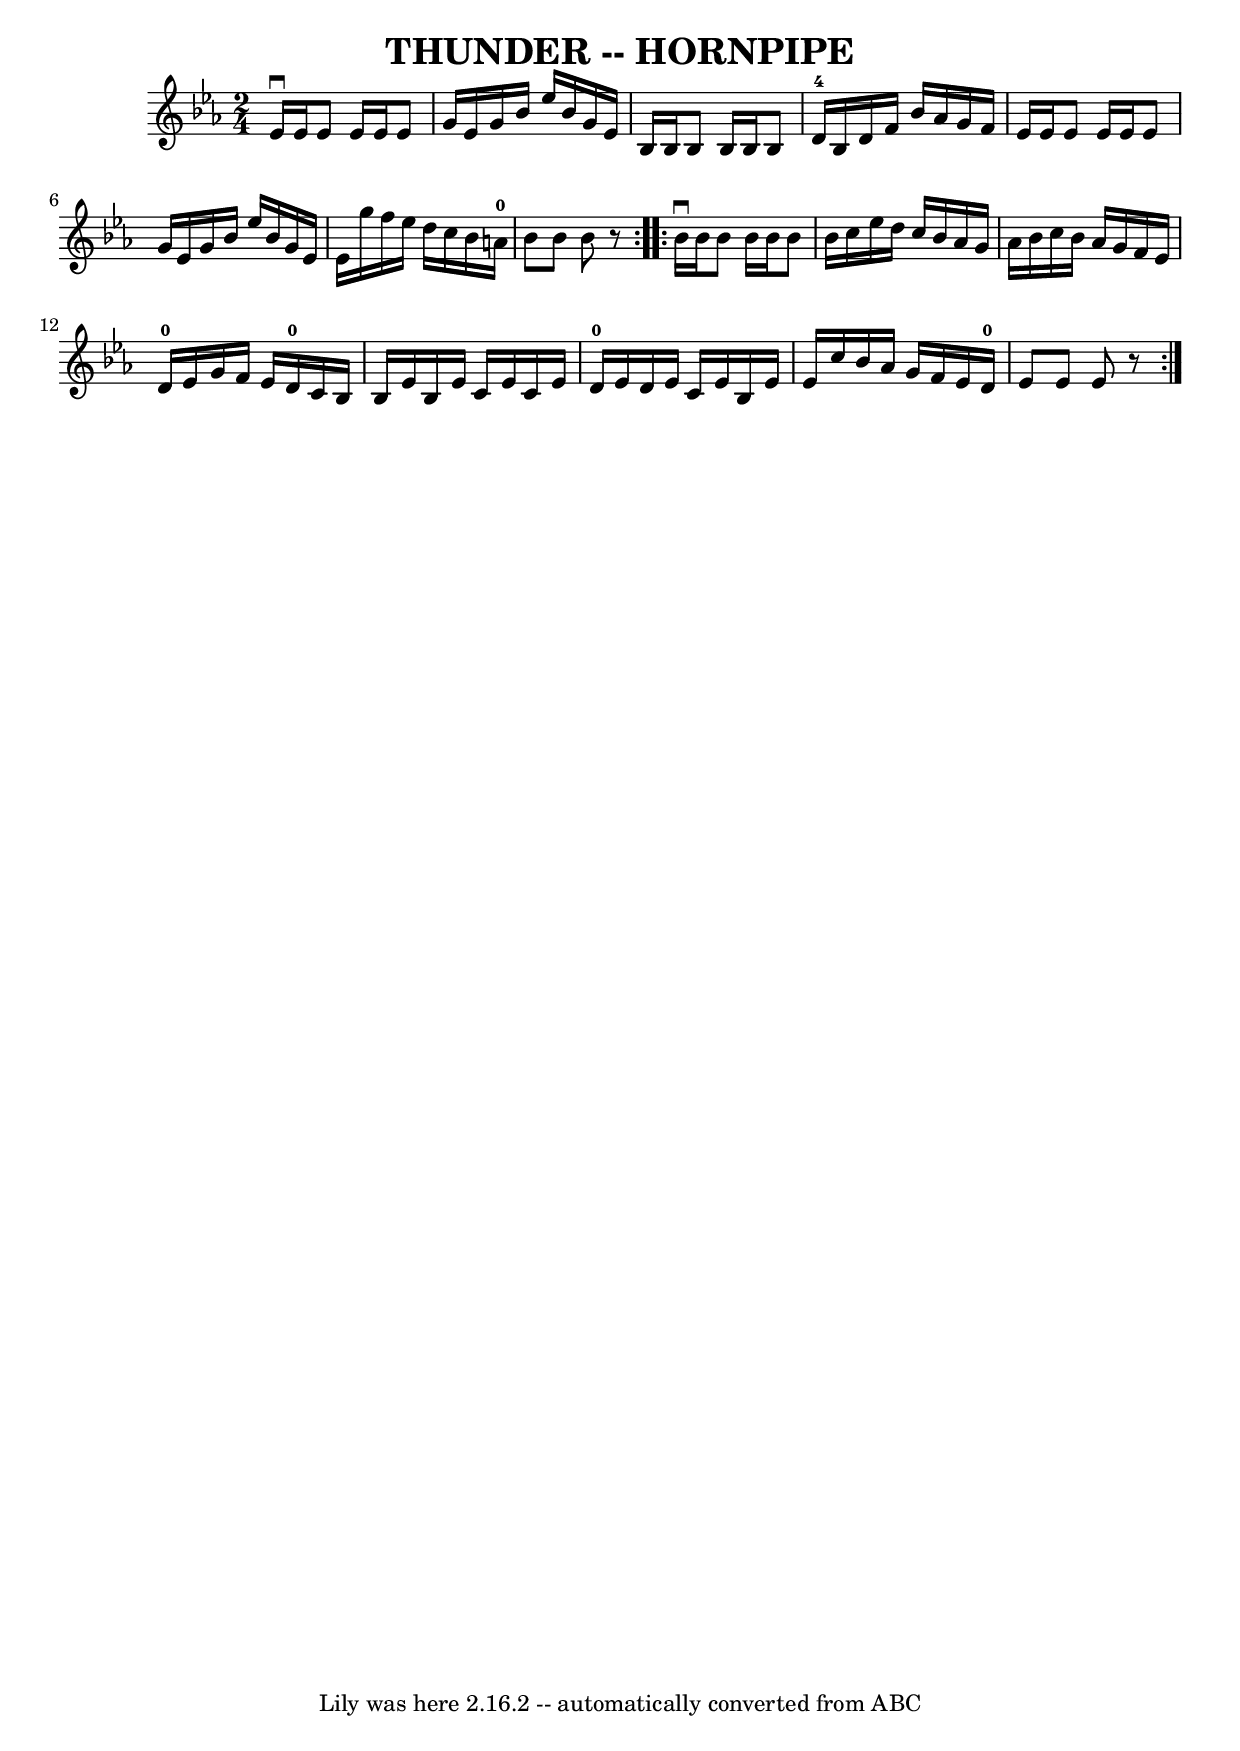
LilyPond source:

\version "2.16.2"
\include "Mammoth.ily"
\header {
  %% book = "Ryan's Mammoth Collection of Fiddle Tunes"
  crossRefNumber = "1"
  footnotes = ""
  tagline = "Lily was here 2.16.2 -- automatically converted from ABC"
  title = "THUNDER -- HORNPIPE"

}
voicedefault =  {



  \repeat volta 2 {

    \time 2/4 
    \key ees \major ees'16^\downbow ees'16 ees'8 ees'16         ees'16 ees'8     |
    g'16 ees'16 g'16 bes'16 ees''16         bes'16 g'16 ees'16     |
    bes16 bes16 bes8 bes16 bes16      bes8     |
    d'16-4 bes16 d'16 f'16 bes'16 aes'16        g'16 f'16    |  |
    ees'16 ees'16 ees'8 ees'16         ees'16 ees'8     |
    g'16 ees'16 g'16 bes'16 ees''16         bes'16 g'16 ees'16     |
    ees'16 g''16 f''16 ees''16         d''16 c''16 bes'16 a'16-0    |
    bes'8 bes'8 bes'8    
    r8   
  }     
  \repeat volta 2 {
    bes'16^\downbow bes'16 bes'8 bes'16         bes'16 bes'8     |
    bes'16 c''16 ees''16 d''16 c''16         bes'16 aes'16 g'16     |
    aes'16 bes'16 c''16 bes'16         aes'16 g'16 f'16 ees'16     |
    d'16-0 ees'16 g'16         f'16 ees'16 d'16-0 c'16 bes16    |  |
    bes16         ees'16 bes16 ees'16 c'16 ees'16 c'16 ees'16     |
         d'16-0 ees'16 d'16 ees'16 c'16 ees'16 bes16 ees'16      |
    ees'16 c''16 bes'16 aes'16 g'16 f'16 ees'16         d'16-0    |
    ees'8 ees'8 ees'8    r8   
  }   

}

\score{
  <<

    \context Staff="default"
    {
      \voicedefault 
      
    }

  >>
  \layout {
    
  }
  \midi {
  }

}
